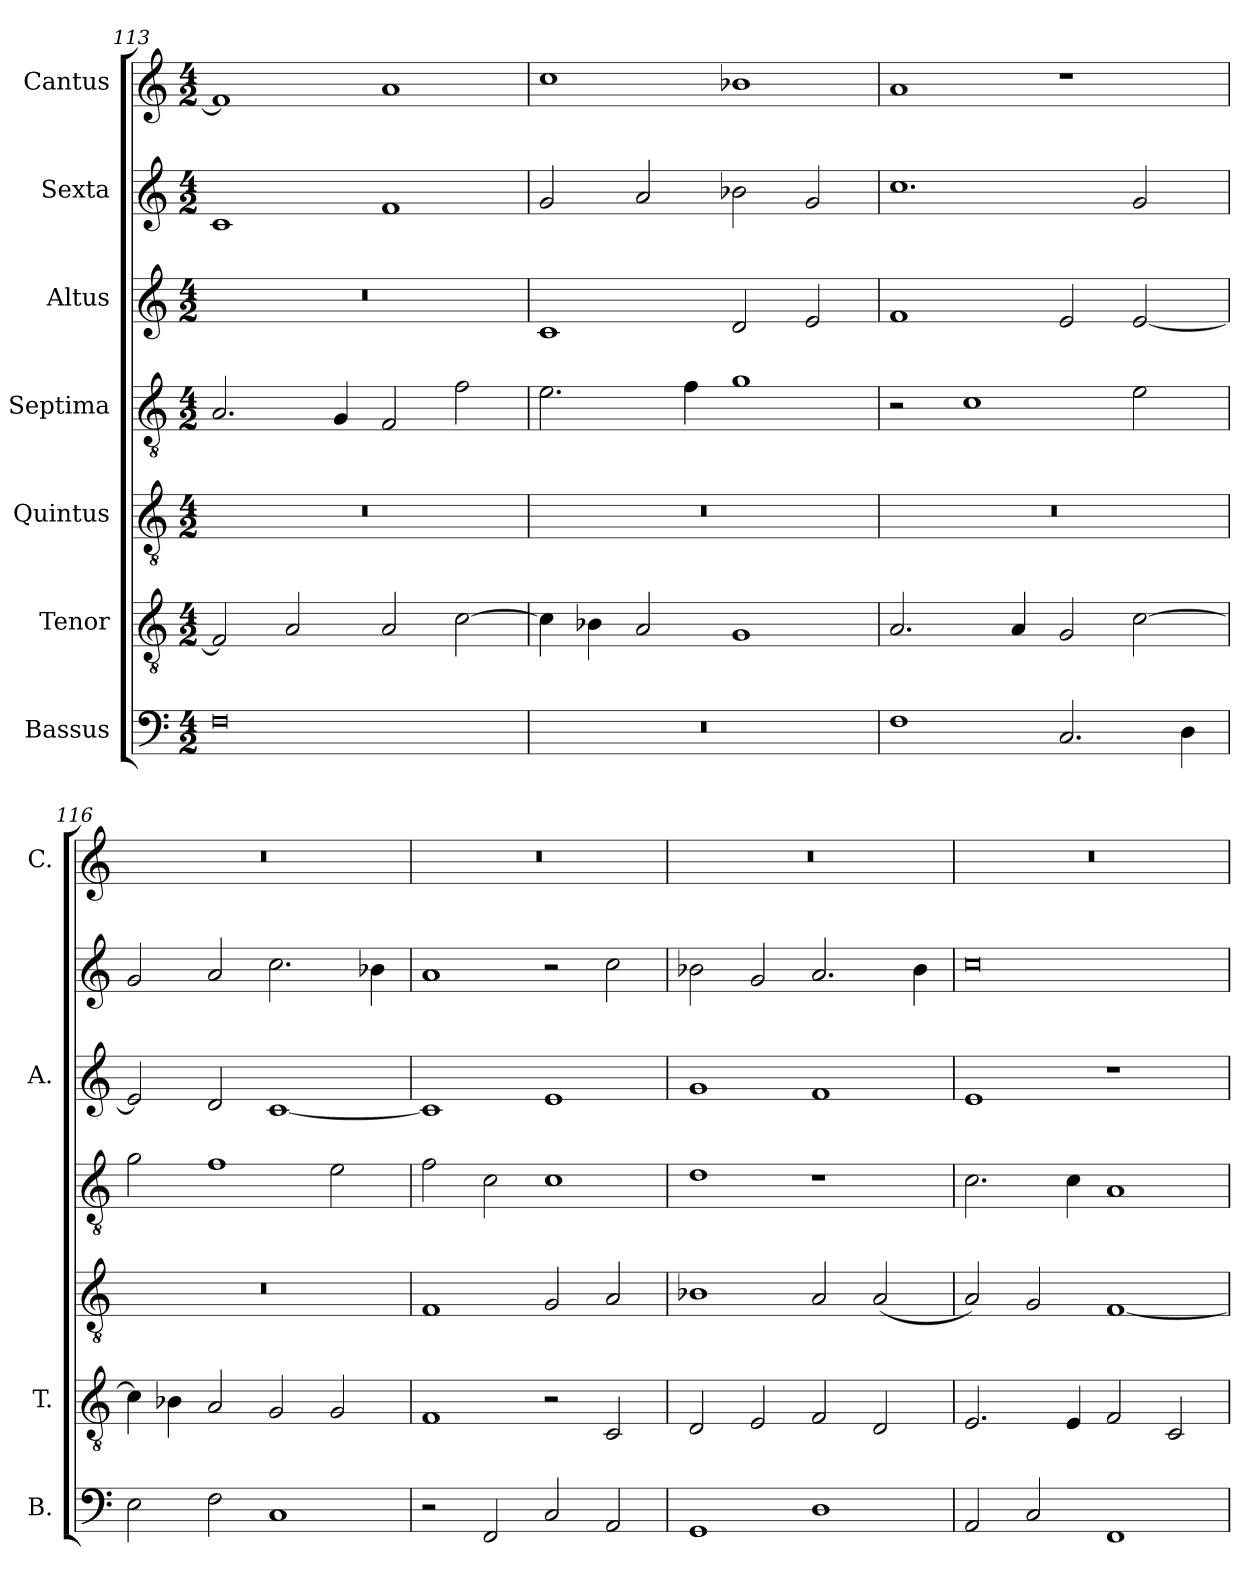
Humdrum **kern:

**kern	**kern	**kern	**kern	**kern	**kern	**kern
*part7	*part6	*part5	*part4	*part3	*part2	*part1
*staff7	*staff6	*staff5	*staff4	*staff3	*staff2	*staff1
*I"Bassus	*I"Tenor	*I"Quintus	*I"Septima	*I"Altus	*I"Sexta	*I"Cantus
*I'B.	*I'T.	*	*	*I'A.	*	*I'C.
*clefF4	*clefGv2	*clefGv2	*clefGv2	*clefG2	*clefG2	*clefG2
*k[]	*k[]	*k[]	*k[]	*k[]	*k[]	*k[]
*M4/2	*M4/2	*M4/2	*M4/2	*M4/2	*M4/2	*M4/2
=113	=113	=113	=113	=113	=113	=113
0F	2F/]	0r	2.A/	0r	1c	1f]
.	2A/	.	.	.	.	.
.	.	.	4G/	.	.	.
.	2A/	.	2F/	.	1f	1a
.	[2c\	.	2f\	.	.	.
!!LO:PB:g=z
=114	=114	=114	=114	=114	=114	=114
0r	4c\]	0r	2.e\	1c	2g/	1cc
.	4B-X\	.	.	.	.	.
.	2A/	.	.	.	2a/	.
.	.	.	4f\	.	.	.
.	1G	.	1g	2d/	2b-X\	1b-X
.	.	.	.	2e/	2g/	.
=115	=115	=115	=115	=115	=115	=115
1F	2.A/	0r	2r	1f	1.cc	1a
.	.	.	1c	.	.	.
.	4A/	.	.	.	.	.
2.C/	2G/	.	.	2e/	.	1r
.	[2c\	.	2e\	[2e/	2g/	.
4D\	.	.	.	.	.	.
=116	=116	=116	=116	=116	=116	=116
2E\	4c\]	0r	2g\	2e/]	2g/	0r
.	4B-X\	.	.	.	.	.
2F\	2A/	.	1f	2d/	2a/	.
1C	2G/	.	.	[1c	2.cc\	.
.	2G/	.	2e\	.	.	.
.	.	.	.	.	4b-X\	.
=117	=117	=117	=117	=117	=117	=117
2r	1F	1F	2f\	1c]	1a	0r
2FF/	.	.	2c\	.	.	.
2C/	2r	2G/	1c	1e	2r	.
2AA/	2C/	2A/	.	.	2cc\	.
=118	=118	=118	=118	=118	=118	=118
1GG	2D/	1B-X	1d	1g	2b-X\	0r
.	2E/	.	.	.	2g/	.
1D	2F/	2A/	1r	1f	2.a/	.
.	2D/	(<2A/	.	.	.	.
.	.	.	.	.	4b-\	.
=119	=119	=119	=119	=119	=119	=119
2AA/	2.E/	2A/)	2.c\	1e	0cc	0r
2C/	.	2G/	.	.	.	.
.	4E/	.	4c\	.	.	.
1FF	2F/	[1F	1A	1r	.	.
.	2C/	.	.	.	.	.
=	=	=	=	=	=	=
*-	*-	*-	*-	*-	*-	*-
